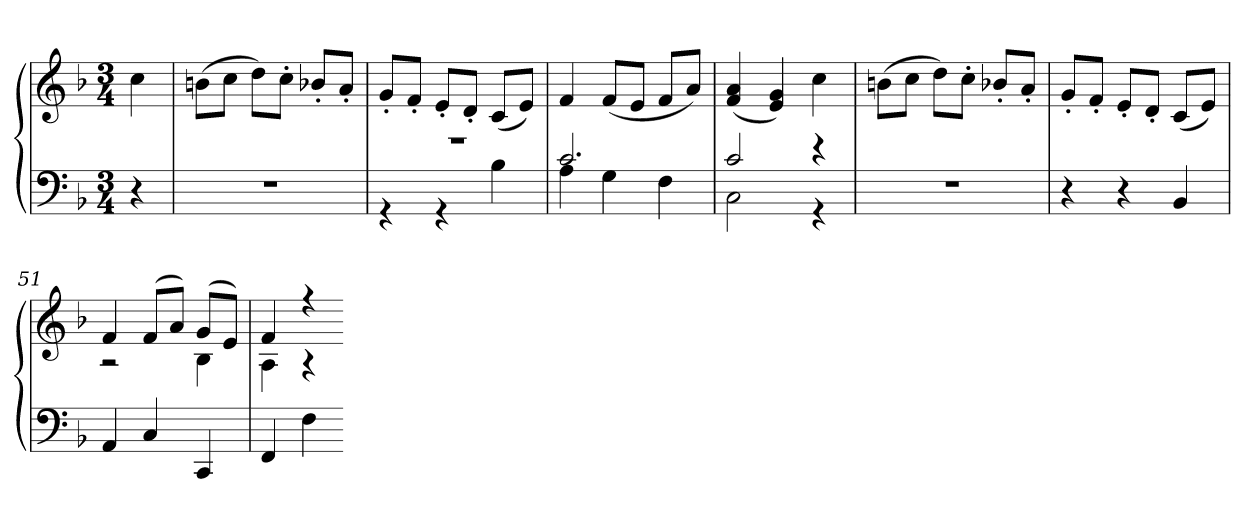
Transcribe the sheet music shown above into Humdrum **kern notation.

**kern	**kern
*part1	*part1
*staff2	*staff1
*clefF4	*clefG2
*k[b-]	*k[b-]
*M3/4	*M3/4
=	=
4r	4cc
=45	=45
2.r	(8bnL
.	8ccJ
.	8ddL)
.	8cc'J
.	8b-X'L
.	8a'J
=46	=46
*^	*
2.r	4r	8g'L
.	.	8f'J
.	4r	8e'L
.	.	8d'J
.	4B-	(8cL
.	.	8eJ)
=47	=47	=47
2.c	4A	4f
.	4G	(8fL
.	.	8eJ
.	4F	8fL
.	.	8aJ)
=48	=48	=48
2c	2C	(4f 4a
.	.	4e 4g)
4r	4r	4cc
*v	*v	*
=49	=49
2.r	(8bnL
.	8ccJ
.	8ddL)
.	8cc'J
.	8b-X'L
.	8a'J
=50	=50
4r	8g'L
.	8f'J
4r	8e'L
.	8d'J
4BB-	(8cL
.	8eJ)
=51	=51
*	*^
4AA	4f	2r
4C	(8fL	.
.	8aJ)	.
4CC	(8gL	4B-
.	8eJ)	.
=52	=52	=52
4FF	4f	4A
4F	4r	4r
*	*v	*v
=-	=-
*-	*-
